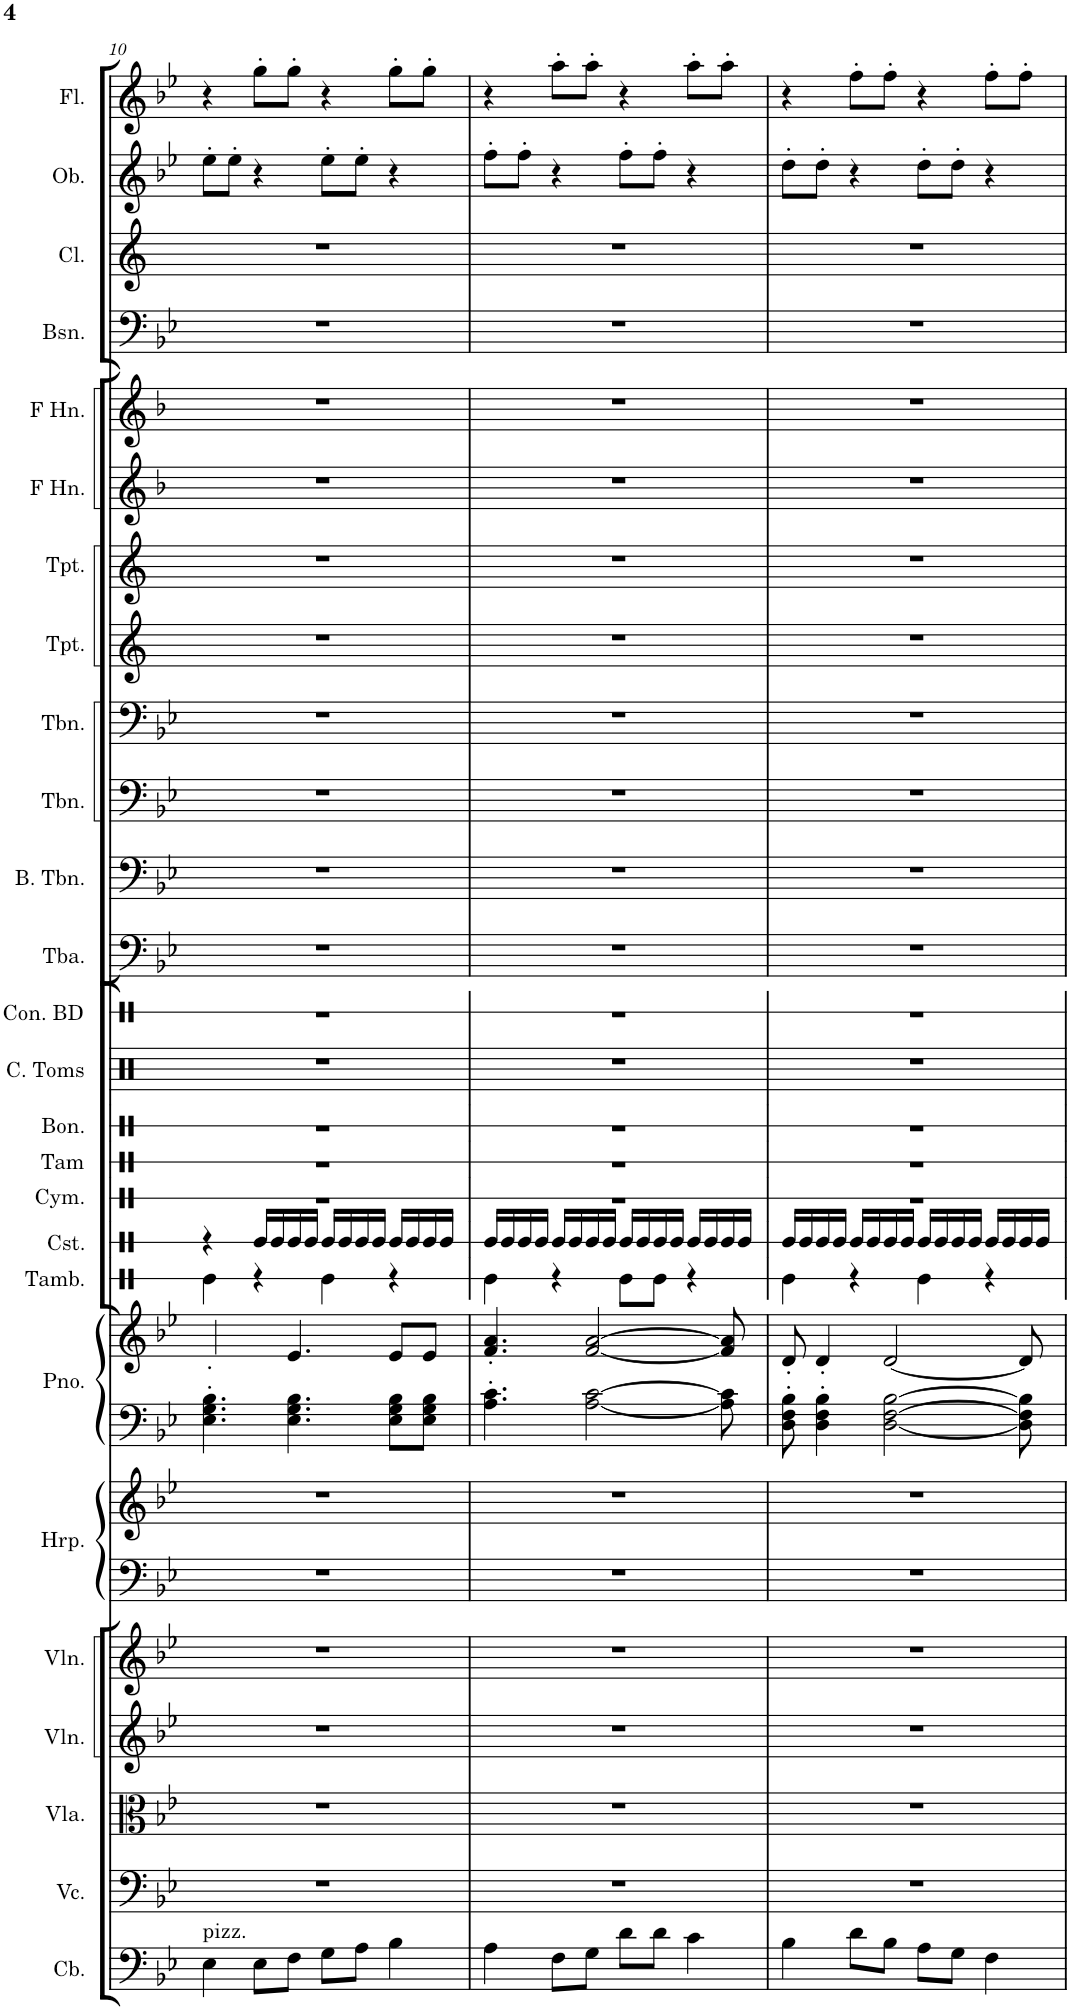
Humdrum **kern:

**kern	**kern	**kern	**kern	**kern	**kern	**kern	**kern	**kern	**kern	**kern	**kern	**kern	**kern	**kern	**kern	**kern	**kern	**kern	**kern	**kern	**kern	**kern	**kern	**kern
*part23	*part22	*part21	*part20	*part19	*part18	*part18	*part17	*part17	*part16	*part15	*part14	*part13	*part12	*part11	*part10	*part9	*part8	*part7	*part6	*part5	*part4	*part3	*part2	*part1
*staff25	*staff24	*staff23	*staff22	*staff21	*staff20	*staff19	*staff18	*staff17	*staff16	*staff15	*staff14	*staff13	*staff12	*staff11	*staff10	*staff9	*staff8	*staff7	*staff6	*staff5	*staff4	*staff3	*staff2	*staff1
*I"Contrabass	*I"Violoncello	*I"Viola	*I"Violin 2	*I"Violin 1	*I"Harp	*	*I"Piano	*	*I"Castanets	*I"Bongos	*I"Concert Toms	*I"Concert Bass Drum	*I"Tuba	*I"Bass Trombone	*I"Trombone	*I"Trombone	*I"Trumpet	*I"Trumpet	*I"Horn in F	*I"Horn in F	*I"Bassoon	*I"Clarinet	*I"Oboe	*I"Flute
*I'Cb.	*I'Vc.	*I'Vla.	*I'Vln.	*I'Vln.	*I'Hrp.	*	*I'Pno.	*	*I'Cst.	*I'Bon.	*I'C. Toms	*I'Con. BD	*I'Tba.	*I'B. Tbn.	*I'Tbn.	*I'Tbn.	*I'Tpt.	*I'Tpt.	*	*	*I'Bsn.	*I'Cl.	*I'Ob.	*I'Fl.
!!LO:PB:g=z
*clefF4	*clefF4	*clefC3	*clefG2	*clefG2	*clefF4	*clefG2	*clefF4	*clefG2	*clefX	*clefX	*clefX	*clefX	*clefF4	*clefF4	*clefF4	*clefF4	*clefG2	*clefG2	*clefG2	*clefG2	*clefF4	*clefG2	*clefG2	*clefG2
*Trd7c12	*	*	*	*	*	*	*	*	*	*	*	*	*	*	*	*	*Trd1c2	*Trd1c2	*Trd4c7	*Trd4c7	*	*Trd1c2	*	*
*k[b-e-]	*k[b-e-]	*k[b-e-]	*k[b-e-]	*k[b-e-]	*k[b-e-]	*k[b-e-]	*k[b-e-]	*k[b-e-]	*k[]	*k[]	*k[]	*k[]	*k[b-e-]	*k[b-e-]	*k[b-e-]	*k[b-e-]	*k[]	*k[]	*k[b-]	*k[b-]	*k[b-e-]	*k[]	*k[b-e-]	*k[b-e-]
*M4/4	*M4/4	*M4/4	*M4/4	*M4/4	*M4/4	*M4/4	*M4/4	*M4/4	*M4/4	*M4/4	*M4/4	*M4/4	*M4/4	*M4/4	*M4/4	*M4/4	*M4/4	*M4/4	*M4/4	*M4/4	*M4/4	*M4/4	*M4/4	*M4/4
=10	=10	=10	=10	=10	=10	=10	=10	=10	=10	=10	=10	=10	=10	=10	=10	=10	=10	=10	=10	=10	=10	=10	=10	=10
!LO:TX:a:t=pizz.	!	!	!	!	!	!	!	!	!	!	!	!	!	!	!	!	!	!	!	!	!	!	!	!
4E-\	1r	1r	1r	1r	1r	1r	4.E-\' 4.G\' 4.B-\'	4.e-'/	4r	1r	1r	1r	1r	1r	1r	1r	1r	1r	1r	1r	1r	1r	8ee-'\L	4r
.	.	.	.	.	.	.	.	.	.	.	.	.	.	.	.	.	.	.	.	.	.	.	8ee-'\J	.
8E-\L	.	.	.	.	.	.	.	.	16Re/LL	.	.	.	.	.	.	.	.	.	.	.	.	.	4r	8gg'\L
.	.	.	.	.	.	.	.	.	16Re/	.	.	.	.	.	.	.	.	.	.	.	.	.	.	.
8F\J	.	.	.	.	.	.	4.E-\ 4.G\ 4.B-\	4.e-/	16Re/	.	.	.	.	.	.	.	.	.	.	.	.	.	.	8gg'\J
.	.	.	.	.	.	.	.	.	16Re/JJ	.	.	.	.	.	.	.	.	.	.	.	.	.	.	.
8G\L	.	.	.	.	.	.	.	.	16Re/LL	.	.	.	.	.	.	.	.	.	.	.	.	.	8ee-'\L	4r
.	.	.	.	.	.	.	.	.	16Re/	.	.	.	.	.	.	.	.	.	.	.	.	.	.	.
8A\J	.	.	.	.	.	.	.	.	16Re/	.	.	.	.	.	.	.	.	.	.	.	.	.	8ee-'\J	.
.	.	.	.	.	.	.	.	.	16Re/JJ	.	.	.	.	.	.	.	.	.	.	.	.	.	.	.
4B-\	.	.	.	.	.	.	8E-\ 8G\ 8B-\L	8e-/L	16Re/LL	.	.	.	.	.	.	.	.	.	.	.	.	.	4r	8gg'\L
.	.	.	.	.	.	.	.	.	16Re/	.	.	.	.	.	.	.	.	.	.	.	.	.	.	.
.	.	.	.	.	.	.	8E-\ 8G\ 8B-\J	8e-/J	16Re/	.	.	.	.	.	.	.	.	.	.	.	.	.	.	8gg'\J
.	.	.	.	.	.	.	.	.	16Re/JJ	.	.	.	.	.	.	.	.	.	.	.	.	.	.	.
=11	=11	=11	=11	=11	=11	=11	=11	=11	=11	=11	=11	=11	=11	=11	=11	=11	=11	=11	=11	=11	=11	=11	=11	=11
4A\	1r	1r	1r	1r	1r	1r	4.A\' 4.c\'	4.f/' 4.a/'	16Re/LL	1r	1r	1r	1r	1r	1r	1r	1r	1r	1r	1r	1r	1r	8ff'\L	4r
.	.	.	.	.	.	.	.	.	16Re/	.	.	.	.	.	.	.	.	.	.	.	.	.	.	.
.	.	.	.	.	.	.	.	.	16Re/	.	.	.	.	.	.	.	.	.	.	.	.	.	8ff'\J	.
.	.	.	.	.	.	.	.	.	16Re/JJ	.	.	.	.	.	.	.	.	.	.	.	.	.	.	.
8F\L	.	.	.	.	.	.	.	.	16Re/LL	.	.	.	.	.	.	.	.	.	.	.	.	.	4r	8aa'\L
.	.	.	.	.	.	.	.	.	16Re/	.	.	.	.	.	.	.	.	.	.	.	.	.	.	.
8G\J	.	.	.	.	.	.	[2A\ [2c\	[2f/ [2a/	16Re/	.	.	.	.	.	.	.	.	.	.	.	.	.	.	8aa'\J
.	.	.	.	.	.	.	.	.	16Re/JJ	.	.	.	.	.	.	.	.	.	.	.	.	.	.	.
8d\L	.	.	.	.	.	.	.	.	16Re/LL	.	.	.	.	.	.	.	.	.	.	.	.	.	8ff'\L	4r
.	.	.	.	.	.	.	.	.	16Re/	.	.	.	.	.	.	.	.	.	.	.	.	.	.	.
8d\J	.	.	.	.	.	.	.	.	16Re/	.	.	.	.	.	.	.	.	.	.	.	.	.	8ff'\J	.
.	.	.	.	.	.	.	.	.	16Re/JJ	.	.	.	.	.	.	.	.	.	.	.	.	.	.	.
4c\	.	.	.	.	.	.	.	.	16Re/LL	.	.	.	.	.	.	.	.	.	.	.	.	.	4r	8aa'\L
.	.	.	.	.	.	.	.	.	16Re/	.	.	.	.	.	.	.	.	.	.	.	.	.	.	.
.	.	.	.	.	.	.	8A\] 8c\]	8f/] 8a/]	16Re/	.	.	.	.	.	.	.	.	.	.	.	.	.	.	8aa'\J
.	.	.	.	.	.	.	.	.	16Re/JJ	.	.	.	.	.	.	.	.	.	.	.	.	.	.	.
=12	=12	=12	=12	=12	=12	=12	=12	=12	=12	=12	=12	=12	=12	=12	=12	=12	=12	=12	=12	=12	=12	=12	=12	=12
4B-\	1r	1r	1r	1r	1r	1r	8D\' 8F\' 8B-\'	8d'/	16Re/LL	1r	1r	1r	1r	1r	1r	1r	1r	1r	1r	1r	1r	1r	8dd'\L	4r
.	.	.	.	.	.	.	.	.	16Re/	.	.	.	.	.	.	.	.	.	.	.	.	.	.	.
.	.	.	.	.	.	.	4D\' 4F\' 4B-\'	4d'/	16Re/	.	.	.	.	.	.	.	.	.	.	.	.	.	8dd'\J	.
.	.	.	.	.	.	.	.	.	16Re/JJ	.	.	.	.	.	.	.	.	.	.	.	.	.	.	.
8d\L	.	.	.	.	.	.	.	.	16Re/LL	.	.	.	.	.	.	.	.	.	.	.	.	.	4r	8ff'\L
.	.	.	.	.	.	.	.	.	16Re/	.	.	.	.	.	.	.	.	.	.	.	.	.	.	.
8B-\J	.	.	.	.	.	.	[2D\ [2F\ [2B-\	[2d/	16Re/	.	.	.	.	.	.	.	.	.	.	.	.	.	.	8ff'\J
.	.	.	.	.	.	.	.	.	16Re/JJ	.	.	.	.	.	.	.	.	.	.	.	.	.	.	.
8A\L	.	.	.	.	.	.	.	.	16Re/LL	.	.	.	.	.	.	.	.	.	.	.	.	.	8dd'\L	4r
.	.	.	.	.	.	.	.	.	16Re/	.	.	.	.	.	.	.	.	.	.	.	.	.	.	.
8G\J	.	.	.	.	.	.	.	.	16Re/	.	.	.	.	.	.	.	.	.	.	.	.	.	8dd'\J	.
.	.	.	.	.	.	.	.	.	16Re/JJ	.	.	.	.	.	.	.	.	.	.	.	.	.	.	.
4F\	.	.	.	.	.	.	.	.	16Re/LL	.	.	.	.	.	.	.	.	.	.	.	.	.	4r	8ff'\L
.	.	.	.	.	.	.	.	.	16Re/	.	.	.	.	.	.	.	.	.	.	.	.	.	.	.
.	.	.	.	.	.	.	8D\] 8F\] 8B-\]	8d/]	16Re/	.	.	.	.	.	.	.	.	.	.	.	.	.	.	8ff'\J
.	.	.	.	.	.	.	.	.	16Re/JJ	.	.	.	.	.	.	.	.	.	.	.	.	.	.	.
=	=	=	=	=	=	=	=	=	=	=	=	=	=	=	=	=	=	=	=	=	=	=	=	=
*-	*-	*-	*-	*-	*-	*-	*-	*-	*-	*-	*-	*-	*-	*-	*-	*-	*-	*-	*-	*-	*-	*-	*-	*-
